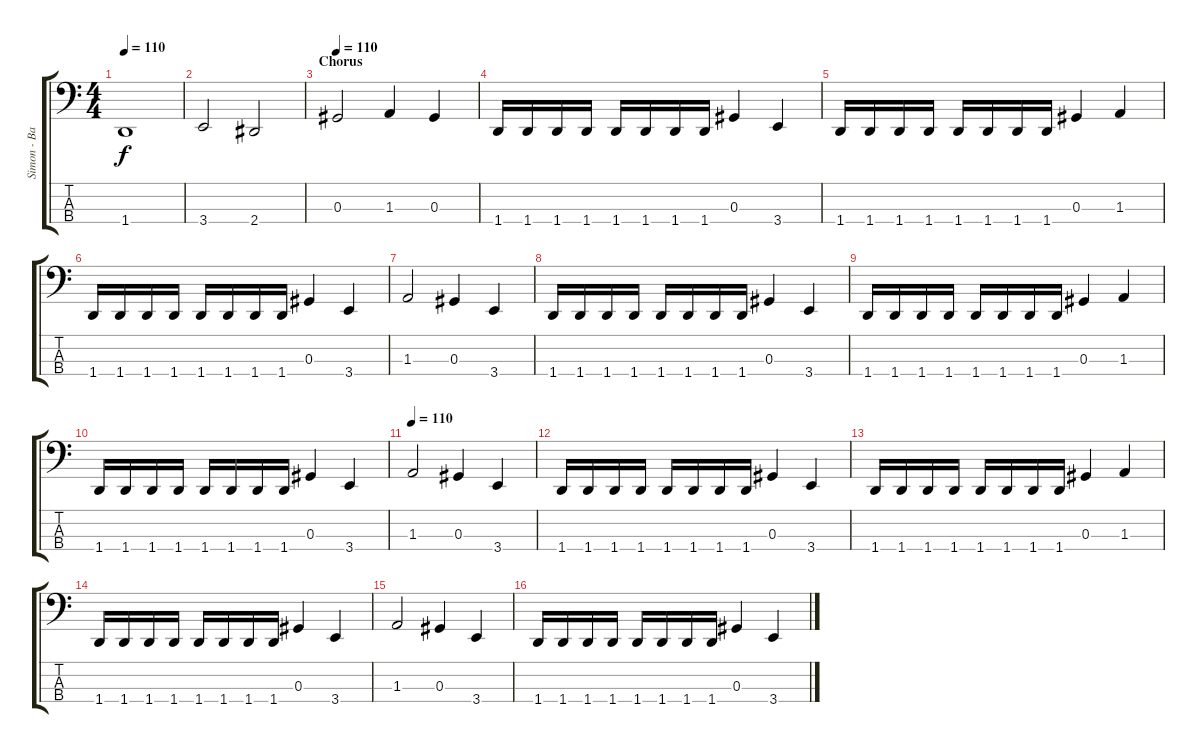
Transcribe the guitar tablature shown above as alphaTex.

\track ("Simon - Bass" "Simon - Ba") {instrument electricbasspick}
\staff {score tabs}
\tuning (Gb2 Db2 Ab1 Db1) {hide}
\ts (4 4)
\tempo 110
\clef f4
\ks c
1.4{t}.1{dy f} |
3.4.2 2.4.2 |
\section ("" "Chorus")
\tempo 110
0.3.2{volume 16 balance 8 instrument electricbasspick} 1.3.4 0.3.4 |
1.4.16 1.4.16 1.4.16 1.4.16 1.4.16 1.4.16 1.4.16 1.4.16 0.3.4 3.4.4 |
1.4.16 1.4.16 1.4.16 1.4.16 1.4.16 1.4.16 1.4.16 1.4.16 0.3.4 1.3.4 |
1.4.16 1.4.16 1.4.16 1.4.16 1.4.16 1.4.16 1.4.16 1.4.16 0.3.4 3.4.4 |
1.3.2 0.3.4 3.4.4 |
1.4.16 1.4.16 1.4.16 1.4.16 1.4.16 1.4.16 1.4.16 1.4.16 0.3.4 3.4.4 |
1.4.16 1.4.16 1.4.16 1.4.16 1.4.16 1.4.16 1.4.16 1.4.16 0.3.4 1.3.4 |
1.4.16 1.4.16 1.4.16 1.4.16 1.4.16 1.4.16 1.4.16 1.4.16 0.3.4 3.4.4 |
\tempo 110
1.3.2{volume 16 balance 8 instrument electricbasspick} 0.3.4 3.4.4 |
1.4.16 1.4.16 1.4.16 1.4.16 1.4.16 1.4.16 1.4.16 1.4.16 0.3.4 3.4.4 |
1.4.16 1.4.16 1.4.16 1.4.16 1.4.16 1.4.16 1.4.16 1.4.16 0.3.4 1.3.4 |
1.4.16 1.4.16 1.4.16 1.4.16 1.4.16 1.4.16 1.4.16 1.4.16 0.3.4 3.4.4 |
1.3.2 0.3.4 3.4.4 |
1.4.16 1.4.16 1.4.16 1.4.16 1.4.16 1.4.16 1.4.16 1.4.16 0.3.4 3.4.4
